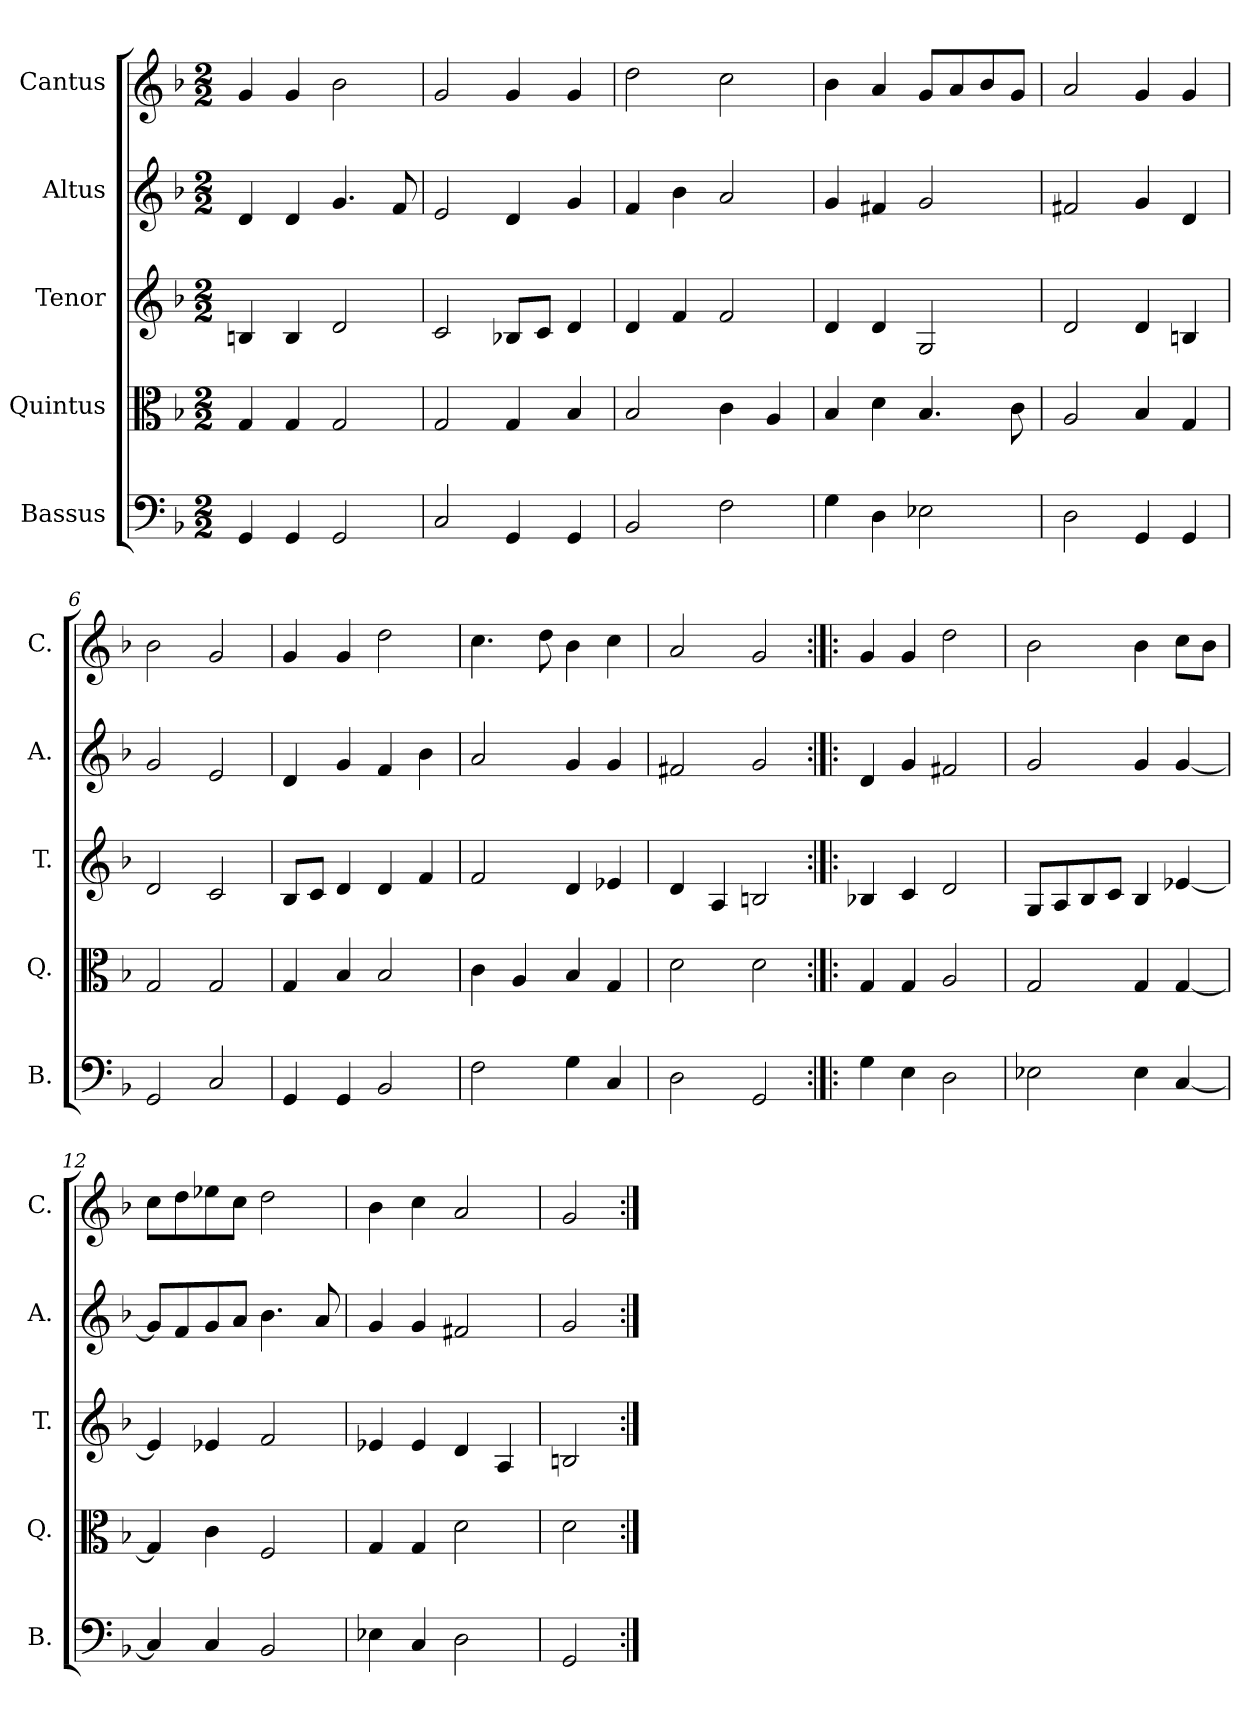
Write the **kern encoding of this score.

**kern	**kern	**kern	**kern	**kern
*part5	*part4	*part3	*part2	*part1
*staff5	*staff4	*staff3	*staff2	*staff1
*I"Bassus	*I"Quintus	*I"Tenor	*I"Altus	*I"Cantus
*I'B.	*I'Q.	*I'T.	*I'A.	*I'C.
*clefF4	*clefC3	*clefG2	*clefG2	*clefG2
*k[b-]	*k[b-]	*k[b-]	*k[b-]	*k[b-]
*F:	*F:	*F:	*F:	*F:
*M2/2	*M2/2	*M2/2	*M2/2	*M2/2
=1	=1	=1	=1	=1
4GG/	4G/	4Bn/	4d/	4g/
4GG/	4G/	4B/	4d/	4g/
2GG/	2G/	2d/	4.g/	2b-\
.	.	.	8f/	.
=2	=2	=2	=2	=2
2C/	2G/	2c/	2e/	2g/
4GG/	4G/	8B-X/L	4d/	4g/
.	.	8c/J	.	.
4GG/	4B-/	4d/	4g/	4g/
=3	=3	=3	=3	=3
2BB-/	2B-/	4d/	4f/	2dd\
.	.	4f/	4b-\	.
2F\	4c\	2f/	2a/	2cc\
.	4A/	.	.	.
=4	=4	=4	=4	=4
4G\	4B-/	4d/	4g/	4b-\
4D\	4d\	4d/	4f#X/	4a/
2E-X\	4.B-/	2G/	2g/	8g/L
.	.	.	.	8a/
.	.	.	.	8b-/
.	8c\	.	.	8g/J
=5	=5	=5	=5	=5
2D\	2A/	2d/	2f#X/	2a/
4GG/	4B-/	4d/	4g/	4g/
4GG/	4G/	4Bn/	4d/	4g/
=6	=6	=6	=6	=6
2GG/	2G/	2d/	2g/	2b-\
2C/	2G/	2c/	2e/	2g/
=7	=7	=7	=7	=7
4GG/	4G/	8B-/L	4d/	4g/
.	.	8c/J	.	.
4GG/	4B-/	4d/	4g/	4g/
2BB-/	2B-/	4d/	4f/	2dd\
.	.	4f/	4b-\	.
!!LO:LB:g=z
=8	=8	=8	=8	=8
2F\	4c\	2f/	2a/	4.cc\
.	4A/	.	.	.
.	.	.	.	8dd\
4G\	4B-/	4d/	4g/	4b-\
4C/	4G/	4e-X/	4g/	4cc\
=9	=9	=9	=9	=9
2D\	2d\	4d/	2f#X/	2a/
.	.	4A/	.	.
2GG/	2d\	2Bn/	2g/	2g/
=10:|!|:	=10:|!|:	=10:|!|:	=10:|!|:	=10:|!|:
4G\	4G/	4B-X/	4d/	4g/
4E\	4G/	4c/	4g/	4g/
2D\	2A/	2d/	2f#X/	2dd\
=11	=11	=11	=11	=11
2E-X\	2G/	8G/L	2g/	2b-\
.	.	8A/	.	.
.	.	8B-/	.	.
.	.	8c/J	.	.
4E-\	4G/	4B-/	4g/	4b-\
[4C/	[4G/	[4e-X/	[4g/	8cc\L
.	.	.	.	8b-\J
=12	=12	=12	=12	=12
4C/]	4G/]	4e-/]	8g/L]	8cc\L
.	.	.	8f/	8dd\
4C/	4c\	4e-X/	8g/	8ee-X\
.	.	.	8a/J	8cc\J
2BB-/	2F/	2f/	4.b-\	2dd\
.	.	.	8a/	.
=13	=13	=13	=13	=13
4E-X\	4G/	4e-X/	4g/	4b-\
4C/	4G/	4e-/	4g/	4cc\
2D\	2d\	4d/	2f#X/	2a/
.	.	4A/	.	.
=14	=14	=14	=14	=14
2GG/	2d\	2Bn/	2g/	2g/
=:|!	=:|!	=:|!	=:|!	=:|!
*-	*-	*-	*-	*-
